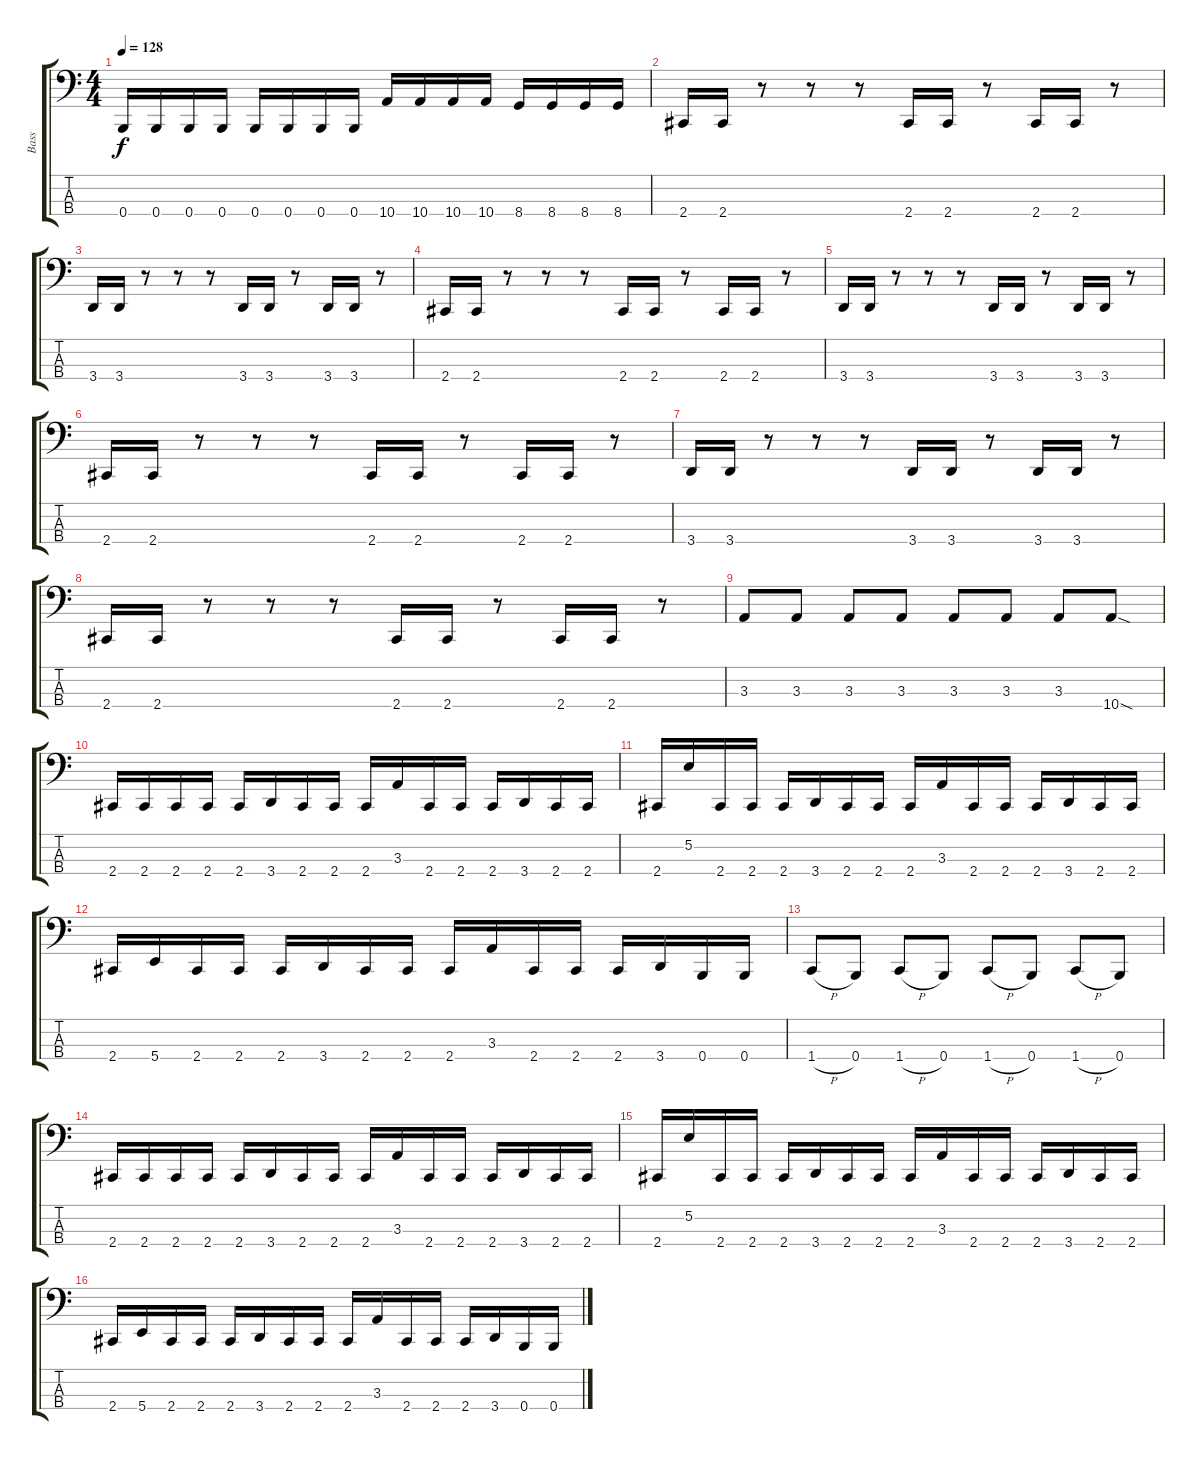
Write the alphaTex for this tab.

\track ("Bass" "Bass") {instrument electricbasspick}
\staff {score tabs}
\tuning (E2 B1 Gb1 B0) {hide}
\ts (4 4)
\tempo 128
\clef f4
\ks c
0.4.16{dy f} 0.4.16 0.4.16 0.4.16 0.4.16 0.4.16 0.4.16 0.4.16 10.4.16 10.4.16 10.4.16 10.4.16 8.4.16 8.4.16 8.4.16 8.4.16 |
2.4.16 2.4.16 r.8 r.8 r.8 2.4.16 2.4.16 r.8 2.4.16 2.4.16 r.8 |
3.4.16 3.4.16 r.8 r.8 r.8 3.4.16 3.4.16 r.8 3.4.16 3.4.16 r.8 |
2.4.16 2.4.16 r.8 r.8 r.8 2.4.16 2.4.16 r.8 2.4.16 2.4.16 r.8 |
3.4.16 3.4.16 r.8 r.8 r.8 3.4.16 3.4.16 r.8 3.4.16 3.4.16 r.8 |
2.4.16 2.4.16 r.8 r.8 r.8 2.4.16 2.4.16 r.8 2.4.16 2.4.16 r.8 |
3.4.16 3.4.16 r.8 r.8 r.8 3.4.16 3.4.16 r.8 3.4.16 3.4.16 r.8 |
2.4.16 2.4.16 r.8 r.8 r.8 2.4.16 2.4.16 r.8 2.4.16 2.4.16 r.8 |
3.3.8 3.3.8 3.3.8 3.3.8 3.3.8 3.3.8 3.3.8 10.4{sod}.8 |
2.4.16 2.4.16 2.4.16 2.4.16 2.4.16 3.4.16 2.4.16 2.4.16 2.4.16 3.3.16 2.4.16 2.4.16 2.4.16 3.4.16 2.4.16 2.4.16 |
2.4.16 5.2.16 2.4.16 2.4.16 2.4.16 3.4.16 2.4.16 2.4.16 2.4.16 3.3.16 2.4.16 2.4.16 2.4.16 3.4.16 2.4.16 2.4.16 |
2.4.16 5.4.16 2.4.16 2.4.16 2.4.16 3.4.16 2.4.16 2.4.16 2.4.16 3.3.16 2.4.16 2.4.16 2.4.16 3.4.16 0.4.16 0.4.16 |
1.4{h}.8 0.4.8 1.4{h}.8 0.4.8 1.4{h}.8 0.4.8 1.4{h}.8 0.4.8 |
2.4.16 2.4.16 2.4.16 2.4.16 2.4.16 3.4.16 2.4.16 2.4.16 2.4.16 3.3.16 2.4.16 2.4.16 2.4.16 3.4.16 2.4.16 2.4.16 |
2.4.16 5.2.16 2.4.16 2.4.16 2.4.16 3.4.16 2.4.16 2.4.16 2.4.16 3.3.16 2.4.16 2.4.16 2.4.16 3.4.16 2.4.16 2.4.16 |
2.4.16 5.4.16 2.4.16 2.4.16 2.4.16 3.4.16 2.4.16 2.4.16 2.4.16 3.3.16 2.4.16 2.4.16 2.4.16 3.4.16 0.4.16 0.4.16
